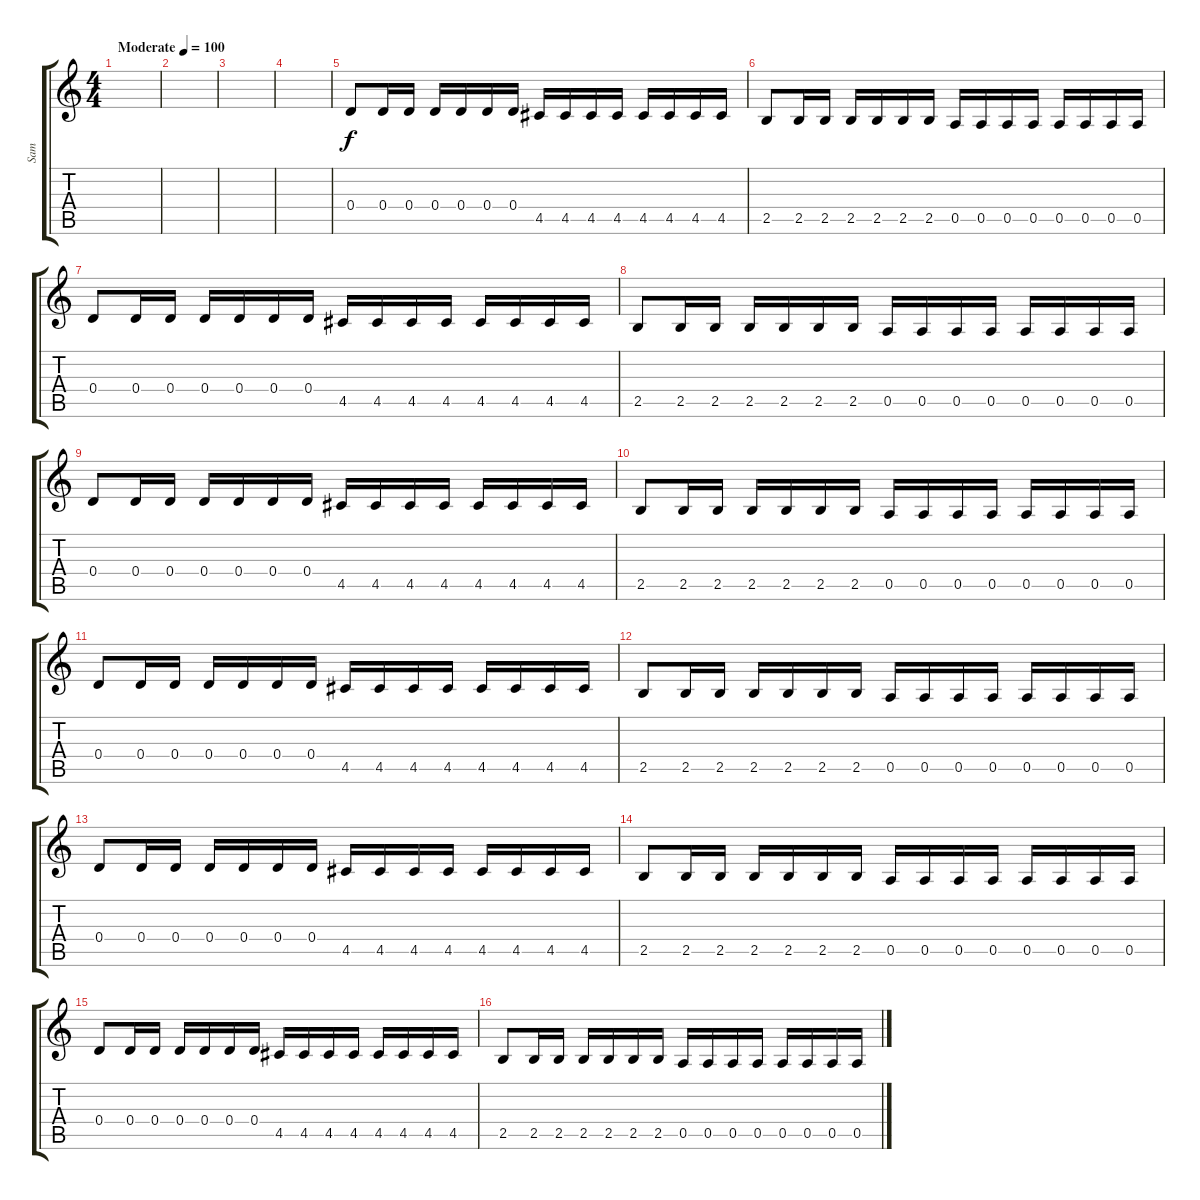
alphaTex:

\track ("Sam" "Sam") {instrument distortionguitar}
\staff {score tabs}
\tuning (E4 B3 G3 D3 A2 E2) {hide}
\ts (4 4)
\tempo (100 "Moderate")
\clef g2
\ks c
|
|
|
|
0.4.8 0.4.16 0.4.16 0.4.16 0.4.16 0.4.16 0.4.16 4.5.16 4.5.16 4.5.16 4.5.16 4.5.16 4.5.16 4.5.16 4.5.16 |
2.5.8 2.5.16 2.5.16 2.5.16 2.5.16 2.5.16 2.5.16 0.5.16 0.5.16 0.5.16 0.5.16 0.5.16 0.5.16 0.5.16 0.5.16 |
0.4.8 0.4.16 0.4.16 0.4.16 0.4.16 0.4.16 0.4.16 4.5.16 4.5.16 4.5.16 4.5.16 4.5.16 4.5.16 4.5.16 4.5.16 |
2.5.8 2.5.16 2.5.16 2.5.16 2.5.16 2.5.16 2.5.16 0.5.16 0.5.16 0.5.16 0.5.16 0.5.16 0.5.16 0.5.16 0.5.16 |
0.4.8 0.4.16 0.4.16 0.4.16 0.4.16 0.4.16 0.4.16 4.5.16 4.5.16 4.5.16 4.5.16 4.5.16 4.5.16 4.5.16 4.5.16 |
2.5.8 2.5.16 2.5.16 2.5.16 2.5.16 2.5.16 2.5.16 0.5.16 0.5.16 0.5.16 0.5.16 0.5.16 0.5.16 0.5.16 0.5.16 |
0.4.8 0.4.16 0.4.16 0.4.16 0.4.16 0.4.16 0.4.16 4.5.16 4.5.16 4.5.16 4.5.16 4.5.16 4.5.16 4.5.16 4.5.16 |
2.5.8 2.5.16 2.5.16 2.5.16 2.5.16 2.5.16 2.5.16 0.5.16 0.5.16 0.5.16 0.5.16 0.5.16 0.5.16 0.5.16 0.5.16 |
0.4.8 0.4.16 0.4.16 0.4.16 0.4.16 0.4.16 0.4.16 4.5.16 4.5.16 4.5.16 4.5.16 4.5.16 4.5.16 4.5.16 4.5.16 |
2.5.8 2.5.16 2.5.16 2.5.16 2.5.16 2.5.16 2.5.16 0.5.16 0.5.16 0.5.16 0.5.16 0.5.16 0.5.16 0.5.16 0.5.16 |
0.4.8 0.4.16 0.4.16 0.4.16 0.4.16 0.4.16 0.4.16 4.5.16 4.5.16 4.5.16 4.5.16 4.5.16 4.5.16 4.5.16 4.5.16 |
2.5.8 2.5.16 2.5.16 2.5.16 2.5.16 2.5.16 2.5.16 0.5.16 0.5.16 0.5.16 0.5.16 0.5.16 0.5.16 0.5.16 0.5.16
